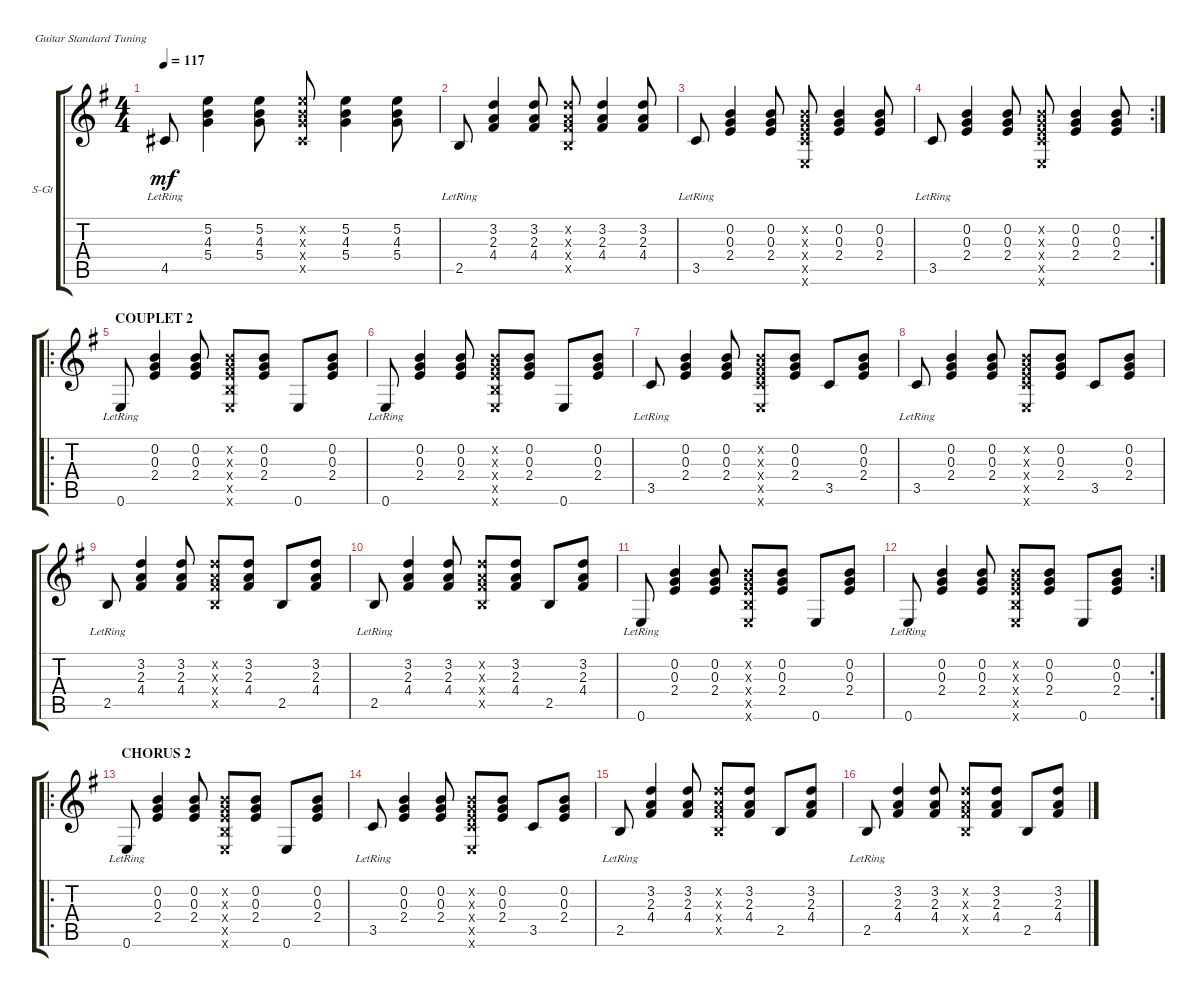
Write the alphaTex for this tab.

\defaultSystemsLayout 4
\bracketExtendMode groupsimilarinstruments
\firstSystemTrackNameOrientation horizontal
\otherSystemsTrackNameOrientation horizontal
\track ("Steel Guitar" "S-Gt") {instrument acousticguitarsteel}
\staff {score tabs}
\tuning (E4 B3 G3 D3 A2 E2)
\ts (4 4)
\tempo 117
\clef g2
\ks eminor
4.5{lr}.8{dy mf} (5.4 4.3 5.2).4 (5.2 4.3 5.4).8 (5.2{x} 4.3{x} 5.4{x} 4.5{x}).8 (5.4 4.3 5.2).4 (5.2 4.3 5.4).8 |
2.5{lr}.8 (4.4 2.3 3.2).4 (3.2 2.3 4.4).8 (3.2{x} 2.3{x} 4.4{x} 2.5{x}).8 (4.4 2.3 3.2).4 (3.2 2.3 4.4).8 |
3.5{lr}.8 (2.4 0.3 0.2).4 (0.2 0.3 2.4).8 (0.2{x} 0.3{x} 2.4{x} 3.5{x} 0.6{x}).8 (2.4 0.3 0.2).4 (0.2 0.3 2.4).8 |
\rc 2
3.5{lr}.8 (2.4 0.3 0.2).4 (0.2 0.3 2.4).8 (0.2{x} 0.3{x} 2.4{x} 3.5{x} 0.6{x}).8 (2.4 0.3 0.2).4 (0.2 0.3 2.4).8 |
\ro
\section ("" "COUPLET 2")
0.6{lr}.8 (2.4 0.3 0.2).4 (0.2 0.3 2.4).8 (0.2{x} 0.3{x} 2.4{x} 2.5{x} 0.6{x}).8 (2.4 0.3 0.2).8 0.6.8 (0.2 0.3 2.4).8 |
0.6{lr}.8 (2.4 0.3 0.2).4 (0.2 0.3 2.4).8 (0.2{x} 0.3{x} 2.4{x} 2.5{x} 0.6{x}).8 (2.4 0.3 0.2).8 0.6.8 (0.2 0.3 2.4).8 |
3.5{lr}.8 (2.4 0.3 0.2).4 (0.2 0.3 2.4).8 (0.2{x} 0.3{x} 2.4{x} 3.5{x} 0.6{x}).8 (2.4 0.3 0.2).8 3.5.8 (0.2 0.3 2.4).8 |
3.5{lr}.8 (2.4 0.3 0.2).4 (0.2 0.3 2.4).8 (0.2{x} 0.3{x} 2.4{x} 3.5{x} 0.6{x}).8 (2.4 0.3 0.2).8 3.5.8 (0.2 0.3 2.4).8 |
2.5{lr}.8 (4.4 2.3 3.2).4 (3.2 2.3 4.4).8 (3.2{x} 2.3{x} 4.4{x} 2.5{x}).8 (4.4 2.3 3.2).8 2.5.8 (3.2 2.3 4.4).8 |
2.5{lr}.8 (4.4 2.3 3.2).4 (3.2 2.3 4.4).8 (3.2{x} 2.3{x} 4.4{x} 2.5{x}).8 (4.4 2.3 3.2).8 2.5.8 (3.2 2.3 4.4).8 |
0.6{lr}.8 (2.4 0.3 0.2).4 (0.2 0.3 2.4).8 (0.2{x} 0.3{x} 2.4{x} 2.5{x} 0.6{x}).8 (2.4 0.3 0.2).8 0.6.8 (0.2 0.3 2.4).8 |
\rc 2
0.6{lr}.8 (2.4 0.3 0.2).4 (0.2 0.3 2.4).8 (0.2{x} 0.3{x} 2.4{x} 2.5{x} 0.6{x}).8 (2.4 0.3 0.2).8 0.6.8 (0.2 0.3 2.4).8 |
\ro
\section ("" "CHORUS 2")
0.6{lr}.8 (2.4 0.3 0.2).4 (0.2 0.3 2.4).8 (0.2{x} 0.3{x} 2.4{x} 2.5{x} 0.6{x}).8 (2.4 0.3 0.2).8 0.6.8 (0.2 0.3 2.4).8 |
3.5{lr}.8 (2.4 0.3 0.2).4 (0.2 0.3 2.4).8 (0.2{x} 0.3{x} 2.4{x} 3.5{x} 0.6{x}).8 (2.4 0.3 0.2).8 3.5.8 (0.2 0.3 2.4).8 |
2.5{lr}.8 (4.4 2.3 3.2).4 (3.2 2.3 4.4).8 (3.2{x} 2.3{x} 4.4{x} 2.5{x}).8 (4.4 2.3 3.2).8 2.5.8 (3.2 2.3 4.4).8 |
2.5{lr}.8 (4.4 2.3 3.2).4 (3.2 2.3 4.4).8 (3.2{x} 2.3{x} 4.4{x} 2.5{x}).8 (4.4 2.3 3.2).8 2.5.8 (3.2 2.3 4.4).8
